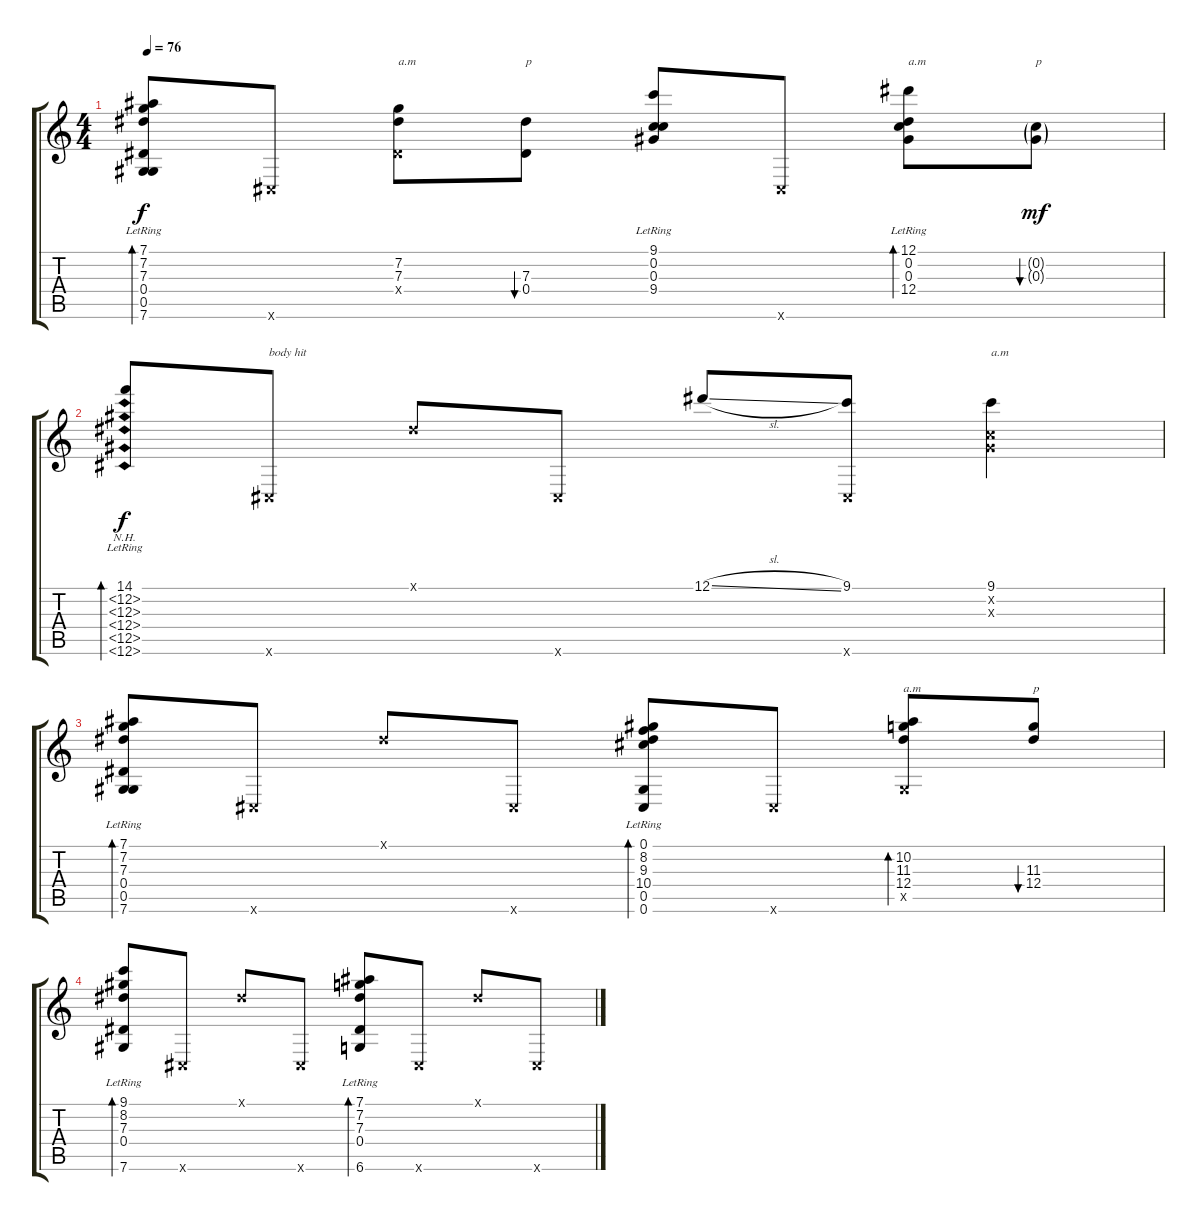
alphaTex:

\track "" {instrument acousticguitarsteel}
\staff {score tabs}
\tuning (Eb4 C4 Ab3 Eb3 Ab2 Db2) {hide}
\ts (4 4)
\tempo 76
\clef g2
\ks c
(7.1{lr} 7.2{lr} 7.3{lr} 0.4{lr} 0.5 7.6).8{bd 60 dy f} 0.6{x}.8 (7.2 7.3 0.4{x}).8{txt "a.m"} (7.3 0.4).8{bu 120 txt "p"} (9.1{lr} 0.2{lr} 0.3{lr} 9.4{lr}).8 0.6{x}.8 (12.1{lr} 0.2 0.3 12.4).8{bd 120 txt "a.m"} (0.2{g} 0.3{g}).8{bu 120 txt "p" dy mf} |
(14.1{lr} 12.2{nh lr} 12.3{nh lr} 12.4{nh lr} 12.5{nh lr} 12.6{nh lr}).8{bd 60 dy f} 0.6{x}.8{txt "body hit"} 0.1{x}.8 0.6{x}.8 12.1{sl}.8 (9.1 0.6{x}).8 (9.1 0.2{x} 0.3{x}).4{txt "a.m"} |
(7.1{lr} 7.2{lr} 7.3{lr} 0.4{lr} 0.5{lr} 7.6{lr}).8{bd 60} 0.6{x}.8 0.1{x}.8 0.6{x}.8 (0.1{lr} 8.2{lr} 9.3{lr} 10.4{lr} 0.5 0.6).8{bd 120} 0.6{x}.8 (10.2 11.3 12.4 0.5{x}).8{bd 120 txt "a.m"} (11.3 12.4).8{bu 120 txt "p"} |
(9.1{lr} 8.2{lr} 7.3 0.4 7.6).8{bd 240} 0.6{x}.8 0.1{x}.8 0.6{x}.8 (7.1{lr} 7.2{lr} 7.3{lr} 0.4{lr} 6.6).8{bd 120} 0.6{x}.8 0.1{x}.8 0.6{x}.8
